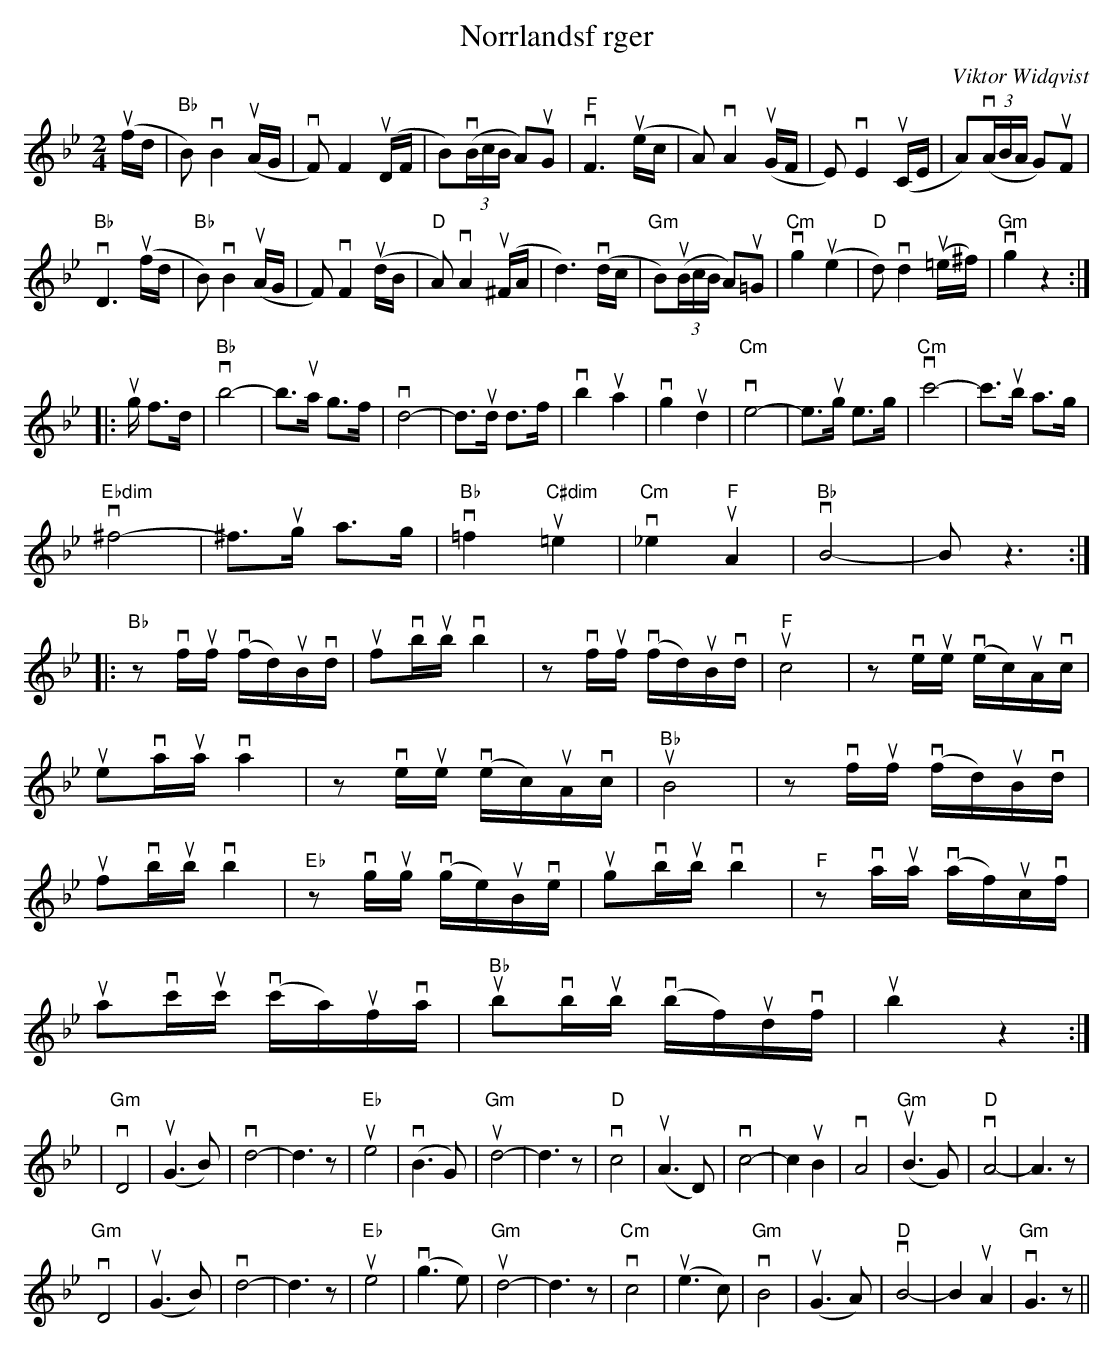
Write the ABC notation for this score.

X:1
T:Norrlandsf rger
M:2/4
C:Viktor Widqvist
L:1/8
K:Bb
u(f/d/ |"Bb" B)vB2u(A/G/ | vF)F2u(D/F/ | B)(v(3B/c/B/ A)uG | "F"vF3u(e/c/ | A)vA2u(G/F/ | E)vE2u(C/E/ | A)(v(3A/B/A/ G)uF |
"Bb" vD3u(f/d/ | "Bb" B)vB2 u(A/G/ | F)vF2u(d/B/ | "D"A)vA2u(^F/A/ | d3)v(d/c/ | "Gm"B)(u(3B/c/B/ A)u=G | "Cm"vg2 (u'e2 | "D"d)vd2u(=e/^f/) | "Gm"vg2z2 :|
|:ug/ f>d | "Bb"vb4- |b3/ua/ g>f | vd4- |d3/ud/ d>f | vb2 ua2 | vg2 ud2 | "Cm"ve4- |e3/ug/ e>g |"Cm" vc'4- | c'3/ub/ a>g |
"Ebdim"v^f4- |^f3/ug/ a>g | "Bb"v=f2 "C#dim"u=e2 | "Cm"v_e2 "F"uA2 | "Bb"vB4- | B z3 :|
|:"Bb"zvf/2uf/2 (vf/2d/)2uB/2vd/2 | ufvb/2ub/2 vb2 |zvf/2uf/2 (vf/2d/2)uB/2vd/2 | "F"uc4 |zve/2ue/2 (ve/2c/2)uA/2vc/2 |
ueva/2ua/2 va2 |zve/2ue/2 (ve/2c/2)uA/2vc/2 | "Bb"uB4 |zvf/2uf/2 v(f/2d/2)uB/2vd/2 |
ufvb/2ub/2 vb2 |"Eb"zvg/2ug/2 (vg/2e/2)uB/2ve/2 | ugvb/2ub/2 vb2 |"F"zva/2ua/2 (va/2f/2)uc/2vf/2 |
uavc'/2uc'/2 (vc'/2a/2)uf/2va/2 | "Bb"ubvb/2ub/2 v(b/2f/2)ud/2vf/2 | ub2z2 :|
K:Gm
|"Gm" vD4 | u(G2>B2) | vd4- |d3z| "Eb"ue4 | v(B2>G2) | "Gm"ud4- |d3z| "D"vc4 | u(A2>D2) | vc4- | c2 uB2 | vA4 | "Gm"u(B2>G2) | "D" vA4- | A3z|
"Gm"vD4 | u(G2>B2) | vd4- |d3z| "Eb"ue4 | v(g2>e2) | "Gm"ud4- |d3z|  "Cm"vc4 | u(e2>c2) | "Gm"vB4 | u(G2>A2) | "D"vB4- | B2 uA2 | "Gm"vG3z ||
